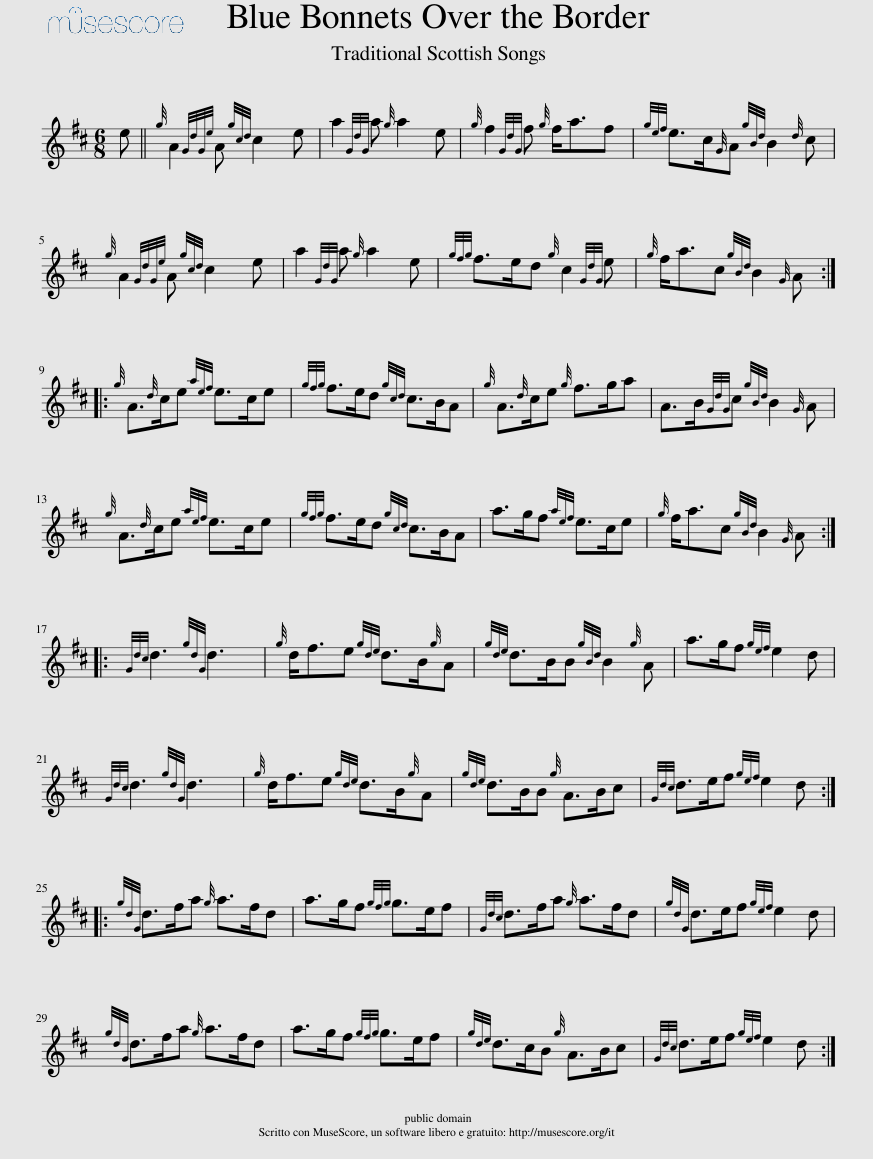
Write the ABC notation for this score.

X:1
L:1/8
Q:1/4=40
M:6/8
I:linebreak $
K:none
V:1 treble transpose=-2
V:1
[K:D] e ||{g} A2{GdGe} A{gcd} c2 e | a2{GdG} a{g} a2 e |{g} f2{GdG} f{g} f<af |{gef} e>c{G}A{gBd} B2{d} c |$ %5
{g} A2{GdGe} A{gcd} c2 e | a2{GdG} a{g} a2 e |{gfg} f>ed{g} c2{GdG} e |{g} f<ac{gBd} B2{G} A ::${g} A3/2{d}c/e{aef} e>ce | %10
{gfg} f>ed{gcd} c>BA |{g} A3/2{d}c/e{g} f>ga | A>B{GdG}c{gBd} B2{G} A |${g} A3/2{d}c/e{aef} e>ce |{gfg} f>ed{gcd} c>BA | %15
 a>gf{aef} e>ce |{g} f<ac{gBd} B2{G} A ::${Gdc} d3{gdG} d3 |{g} d<fe{gde} d>B{g}A |{gde} d>BB{gBd} B2{g} A | %20
 a>gf{gef} e2 d |${Gdc} d3{gdG} d3 |{g} d<fe{gde} d>B{g}A |{gde} d>BB{g} A>Bc |{Gdc} d>ef{gef} e2 d ::$ %25
{gdG} d>fa{g} a>fd | a>gf{gfg} g>ef |{Gdc} d>fa{g} a>fd |{gdG} d>ef{gef} e2 d |${gdG} d>fa{g} a>fd | %30
 a>gf{gfg} g>ef |{gde} d>cB{g} A>Bc |{Gdc} d>ef{gef} e2 d :| %33
